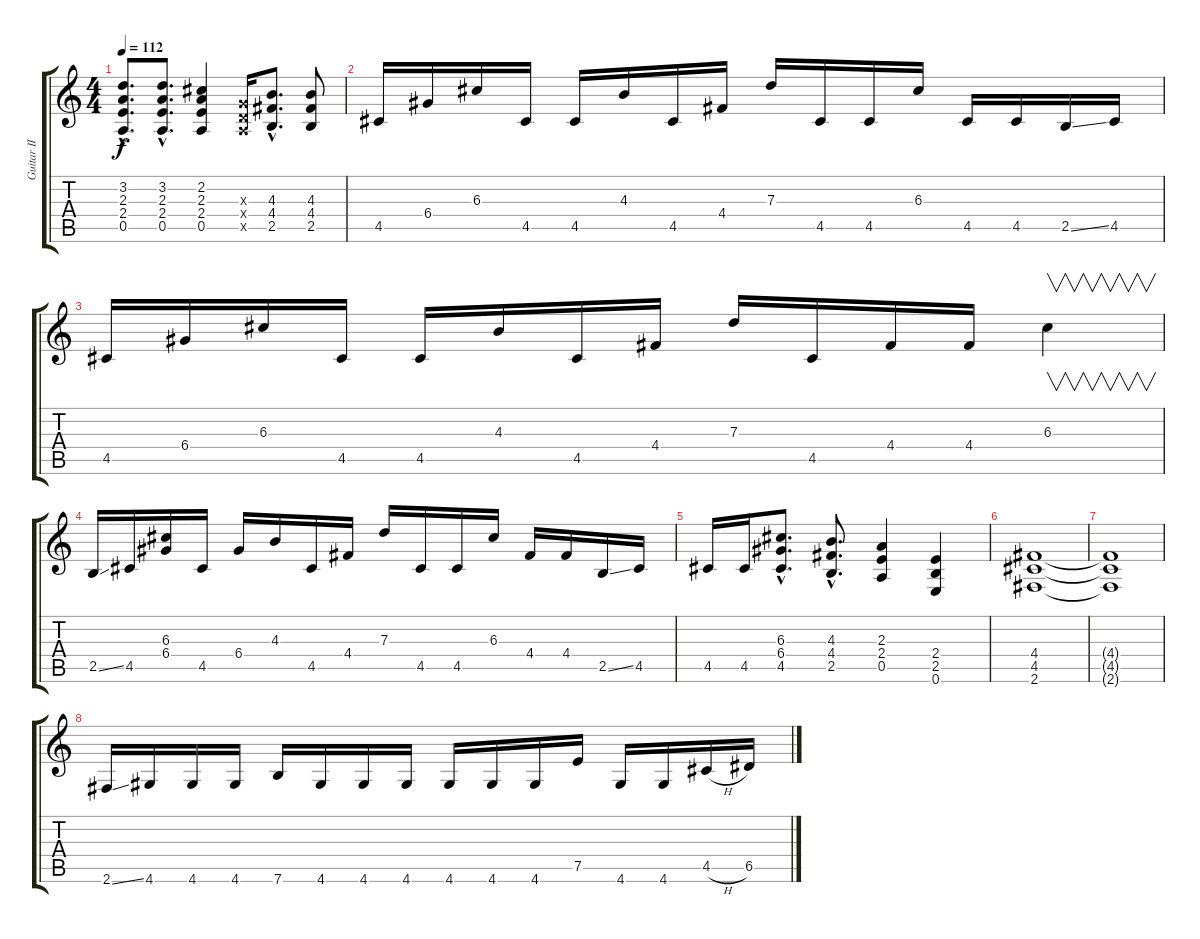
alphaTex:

\track ("Guitar II" "Guitar II") {instrument distortionguitar}
\staff {score tabs}
\tuning (E4 B3 G3 D3 A2 E2) {hide}
\ts (4 4)
\tempo 112
\clef g2
\ks c
(3.2{hac} 2.3{hac} 2.4{hac} 0.5{hac}).8{d dy f} (3.2{hac} 2.3{hac} 2.4{hac} 0.5{hac}).8{d} (2.2 2.3 2.4 0.5).4 (0.3{x} 0.4{x} 0.5{x}).16 (4.3{hac} 4.4{hac} 2.5{hac}).8{d} (4.3 4.4 2.5).8 |
4.5.16 6.4.16 6.3.16 4.5.16 4.5.16 4.3.16 4.5.16 4.4.16 7.3.16 4.5.16 4.5.16 6.3.16 4.5.16 4.5.16 2.5{ss}.16 4.5.16 |
4.5.16 6.4.16 6.3.16 4.5.16 4.5.16 4.3.16 4.5.16 4.4.16 7.3.16 4.5.16 4.4.16 4.4.16 6.3.4{v} |
2.5{ss}.16 4.5.16 (6.3 6.4).16 4.5.16 6.4.16 4.3.16 4.5.16 4.4.16 7.3.16 4.5.16 4.5.16 6.3.16 4.4.16 4.4.16 2.5{ss}.16 4.5.16 |
4.5.16 4.5.16 (6.3{hac} 6.4{hac} 4.5{hac}).8{d} (4.3{hac} 4.4{hac} 2.5{hac}).8{d} (2.3 2.4 0.5).4 (2.4 2.5 0.6).4 |
(4.4 4.5 2.6).1 |
(4.4{t} 4.5{t} 2.6{t}).1 |
2.6{ss}.16 4.6.16 4.6.16 4.6.16 7.6.16 4.6.16 4.6.16 4.6.16 4.6.16 4.6.16 4.6.16 7.5.16 4.6.16 4.6.16 4.5{h}.16 6.5.16
